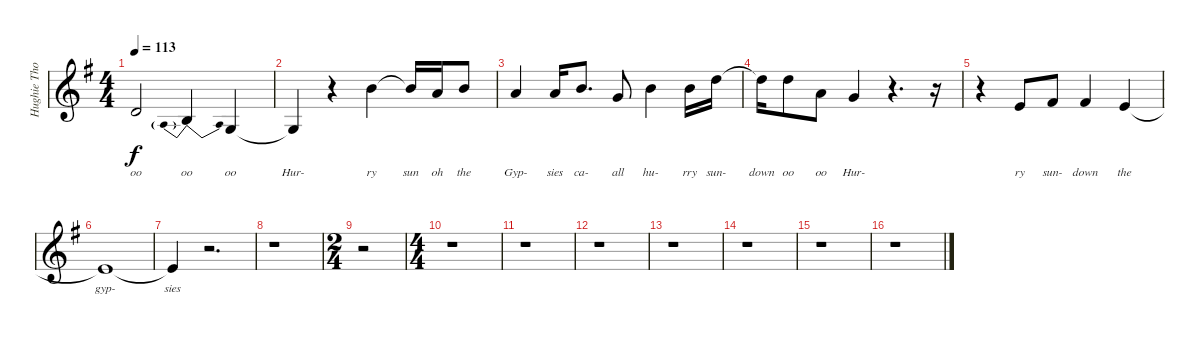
\track ("Hughie Thomasson Vocals" "Hughie Tho") {instrument violin}
\staff {score}
\tuning (E4 B3 G3 D3 A2 E2) {hide}
\ts (4 4)
\tempo 113
\clef g2
\ks eminor
3.2.2{lyrics (0 "oo") lyrics (1 "") lyrics (2 "") lyrics (3 "") lyrics (4 "") dy f} 2.3{be (prebendrelease 0 4 60 0)}.4{lyrics (0 "oo") lyrics (1 "") lyrics (2 "") lyrics (3 "") lyrics (4 "")} 0.3.4{lyrics (0 "oo") lyrics (1 "") lyrics (2 "") lyrics (3 "") lyrics (4 "")} |
0.3{t}.4{lyrics (0 "Hur-") lyrics (1 "") lyrics (2 "") lyrics (3 "") lyrics (4 "")} r.4 7.1.4{lyrics (0 "ry") lyrics (1 "") lyrics (2 "") lyrics (3 "") lyrics (4 "")} 7.1{t}.16{lyrics (0 "sun") lyrics (1 "") lyrics (2 "") lyrics (3 "") lyrics (4 "")} 5.1.16{lyrics (0 "oh") lyrics (1 "") lyrics (2 "") lyrics (3 "") lyrics (4 "")} 7.1.8{lyrics (0 "the") lyrics (1 "") lyrics (2 "") lyrics (3 "") lyrics (4 "")} |
5.1.4{lyrics (0 "Gyp-") lyrics (1 "") lyrics (2 "") lyrics (3 "") lyrics (4 "")} 5.1.16{lyrics (0 "sies") lyrics (1 "") lyrics (2 "") lyrics (3 "") lyrics (4 "")} 7.1.8{d lyrics (0 "ca-") lyrics (1 "") lyrics (2 "") lyrics (3 "") lyrics (4 "")} 8.2.8{lyrics (0 "all") lyrics (1 "") lyrics (2 "") lyrics (3 "") lyrics (4 "")} 7.1.4{lyrics (0 "hu-") lyrics (1 "") lyrics (2 "") lyrics (3 "") lyrics (4 "")} 7.1.16{lyrics (0 "rry") lyrics (1 "") lyrics (2 "") lyrics (3 "") lyrics (4 "")} 10.1.16{lyrics (0 "sun-") lyrics (1 "") lyrics (2 "") lyrics (3 "") lyrics (4 "")} |
10.1{t}.16{lyrics (0 "down") lyrics (1 "") lyrics (2 "") lyrics (3 "") lyrics (4 "")} 10.1.8{lyrics (0 "oo") lyrics (1 "") lyrics (2 "") lyrics (3 "") lyrics (4 "")} 10.2.8{lyrics (0 "oo") lyrics (1 "") lyrics (2 "") lyrics (3 "") lyrics (4 "")} 8.2.4{lyrics (0 "Hur-") lyrics (1 "") lyrics (2 "") lyrics (3 "") lyrics (4 "")} r.4{d} r.16 |
r.4 9.3.8{lyrics (0 "ry") lyrics (1 "") lyrics (2 "") lyrics (3 "") lyrics (4 "")} 7.2.8{lyrics (0 "sun-") lyrics (1 "") lyrics (2 "") lyrics (3 "") lyrics (4 "")} 7.2.4{lyrics (0 "down") lyrics (1 "") lyrics (2 "") lyrics (3 "") lyrics (4 "")} 9.3.4{lyrics (0 "the") lyrics (1 "") lyrics (2 "") lyrics (3 "") lyrics (4 "")} |
9.3{t}.1{lyrics (0 "gyp-") lyrics (1 "") lyrics (2 "") lyrics (3 "") lyrics (4 "")} |
9.3{t}.4{lyrics (0 "sies") lyrics (1 "") lyrics (2 "") lyrics (3 "") lyrics (4 "")} r.2{d} |
r.1 |
\ts (2 4)
r.2 |
\ts (4 4)
r.1 |
r.1 |
r.1 |
r.1 |
r.1 |
r.1 |
r.1
